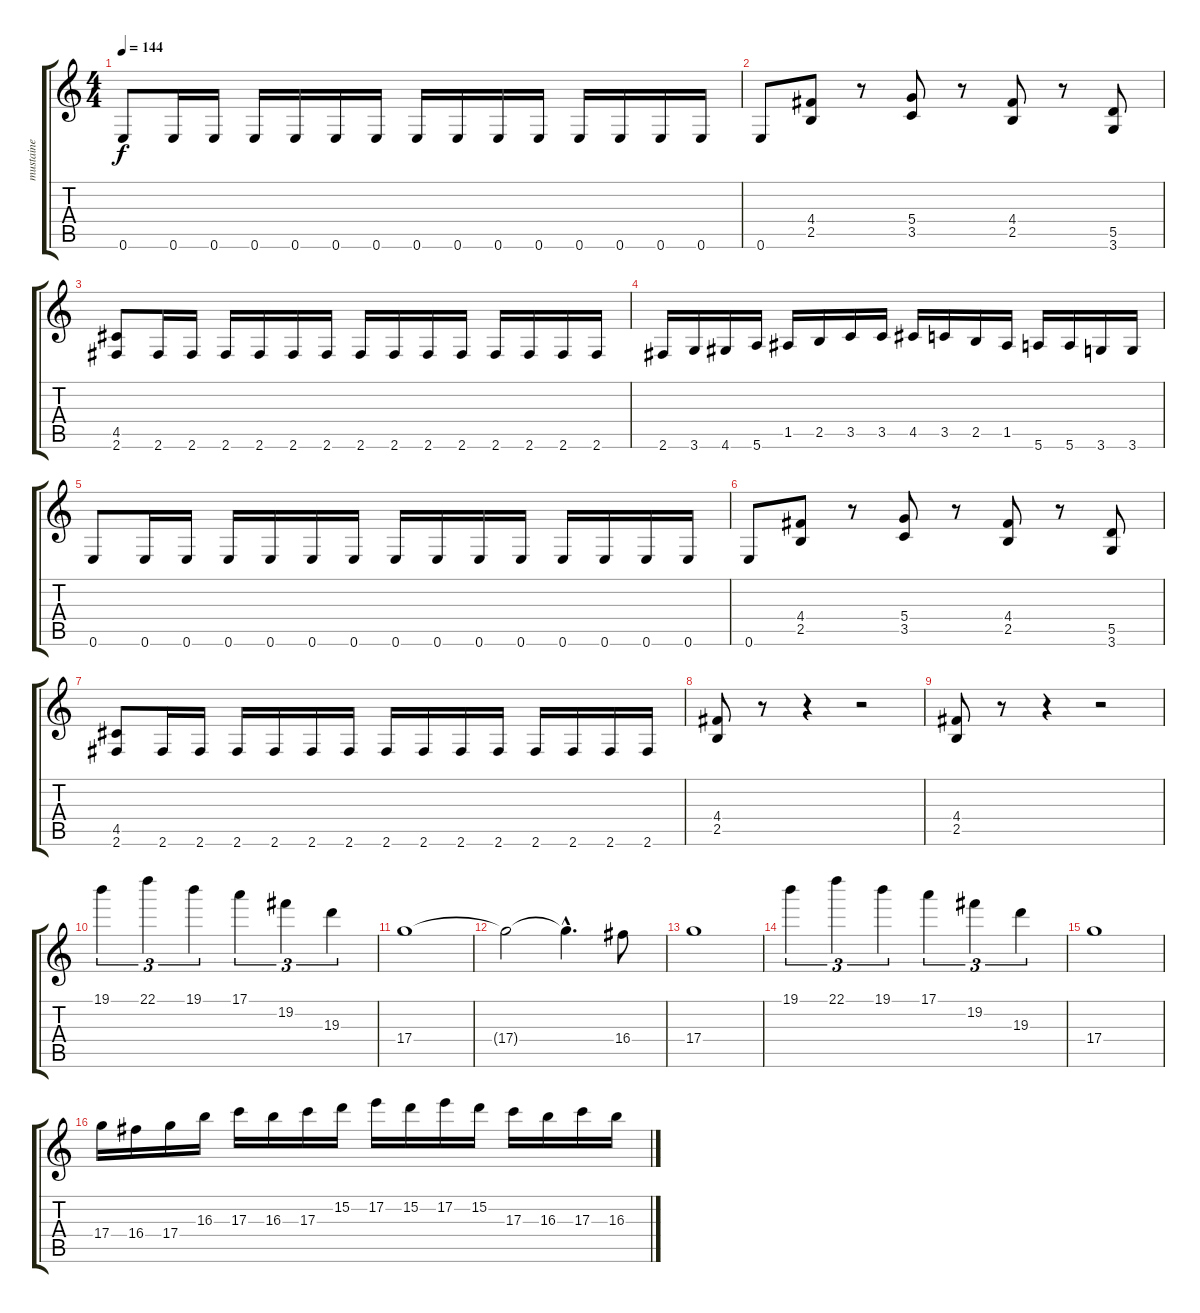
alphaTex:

\track ("mustaine" "mustaine") {instrument distortionguitar}
\staff {score tabs}
\tuning (E4 B3 G3 D3 A2 E2) {hide}
\ts (4 4)
\tempo 144
\clef g2
\ks c
0.6.8{dy f} 0.6.16 0.6.16 0.6.16 0.6.16 0.6.16 0.6.16 0.6.16 0.6.16 0.6.16 0.6.16 0.6.16 0.6.16 0.6.16 0.6.16 |
0.6.8 (4.4 2.5).8 r.8 (5.4 3.5).8 r.8 (4.4 2.5).8 r.8 (5.5 3.6).8 |
(4.5 2.6).8 2.6.16 2.6.16 2.6.16 2.6.16 2.6.16 2.6.16 2.6.16 2.6.16 2.6.16 2.6.16 2.6.16 2.6.16 2.6.16 2.6.16 |
2.6.16 3.6.16 4.6.16 5.6.16 1.5.16 2.5.16 3.5.16 3.5.16 4.5.16 3.5.16 2.5.16 1.5.16 5.6.16 5.6.16 3.6.16 3.6.16 |
0.6.8 0.6.16 0.6.16 0.6.16 0.6.16 0.6.16 0.6.16 0.6.16 0.6.16 0.6.16 0.6.16 0.6.16 0.6.16 0.6.16 0.6.16 |
0.6.8 (4.4 2.5).8 r.8 (5.4 3.5).8 r.8 (4.4 2.5).8 r.8 (5.5 3.6).8 |
(4.5 2.6).8 2.6.16 2.6.16 2.6.16 2.6.16 2.6.16 2.6.16 2.6.16 2.6.16 2.6.16 2.6.16 2.6.16 2.6.16 2.6.16 2.6.16 |
(4.4 2.5).8 r.8 r.4 r.2 |
(4.4 2.5).8 r.8 r.4 r.2 |
19.1.4{tu (3 2)} 22.1.4{tu (3 2)} 19.1.4{tu (3 2)} 17.1.4{tu (3 2)} 19.2.4{tu (3 2)} 19.3.4{tu (3 2)} |
17.4.1 |
17.4{t}.2 17.4{hac t}.4{d} 16.4.8 |
17.4.1 |
19.1.4{tu (3 2)} 22.1.4{tu (3 2)} 19.1.4{tu (3 2)} 17.1.4{tu (3 2)} 19.2.4{tu (3 2)} 19.3.4{tu (3 2)} |
17.4.1 |
17.4.16 16.4.16 17.4.16 16.3.16 17.3.16 16.3.16 17.3.16 15.2.16 17.2.16 15.2.16 17.2.16 15.2.16 17.3.16 16.3.16 17.3.16 16.3.16
